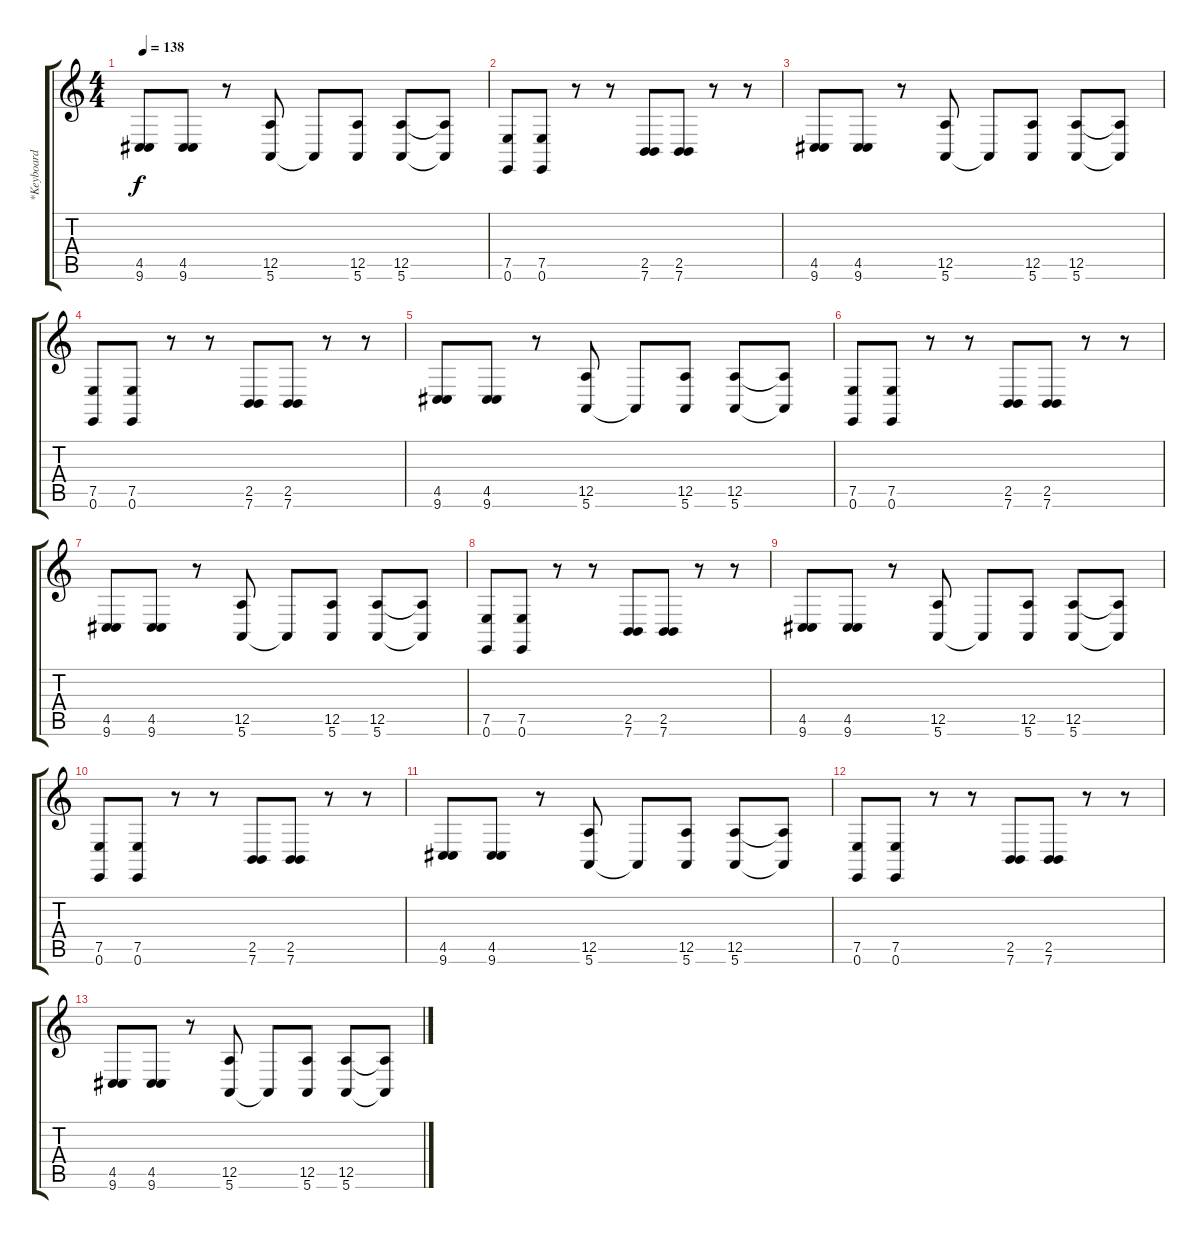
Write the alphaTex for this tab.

\track ("*Keyboard" "*Keyboard") {instrument lead2sawtooth}
\staff {score tabs}
\tuning (E4 B3 G3 D3 A2 E2) {hide}
\ts (4 4)
\tempo 138
\clef g2
\ks c
(4.5 9.6).8{dy f} (4.5 9.6).8 r.8 (12.5 5.6).8 5.6{t}.8 (12.5 5.6).8 (12.5 5.6).8 (12.5{t} 5.6{t}).8 |
(7.5 0.6).8 (7.5 0.6).8 r.8 r.8 (2.5 7.6).8 (2.5 7.6).8 r.8 r.8 |
(4.5 9.6).8 (4.5 9.6).8 r.8 (12.5 5.6).8 5.6{t}.8 (12.5 5.6).8 (12.5 5.6).8 (12.5{t} 5.6{t}).8 |
(7.5 0.6).8 (7.5 0.6).8 r.8 r.8 (2.5 7.6).8 (2.5 7.6).8 r.8 r.8 |
(4.5 9.6).8 (4.5 9.6).8 r.8 (12.5 5.6).8 5.6{t}.8 (12.5 5.6).8 (12.5 5.6).8 (12.5{t} 5.6{t}).8 |
(7.5 0.6).8 (7.5 0.6).8 r.8 r.8 (2.5 7.6).8 (2.5 7.6).8 r.8 r.8 |
(4.5 9.6).8 (4.5 9.6).8 r.8 (12.5 5.6).8 5.6{t}.8 (12.5 5.6).8 (12.5 5.6).8 (12.5{t} 5.6{t}).8 |
(7.5 0.6).8 (7.5 0.6).8 r.8 r.8 (2.5 7.6).8 (2.5 7.6).8 r.8 r.8 |
(4.5 9.6).8 (4.5 9.6).8 r.8 (12.5 5.6).8 5.6{t}.8 (12.5 5.6).8 (12.5 5.6).8 (12.5{t} 5.6{t}).8 |
(7.5 0.6).8 (7.5 0.6).8 r.8 r.8 (2.5 7.6).8 (2.5 7.6).8 r.8 r.8 |
(4.5 9.6).8 (4.5 9.6).8 r.8 (12.5 5.6).8 5.6{t}.8 (12.5 5.6).8 (12.5 5.6).8 (12.5{t} 5.6{t}).8 |
(7.5 0.6).8 (7.5 0.6).8 r.8 r.8 (2.5 7.6).8 (2.5 7.6).8 r.8 r.8 |
(4.5 9.6).8 (4.5 9.6).8 r.8 (12.5 5.6).8 5.6{t}.8 (12.5 5.6).8 (12.5 5.6).8 (12.5{t} 5.6{t}).8
